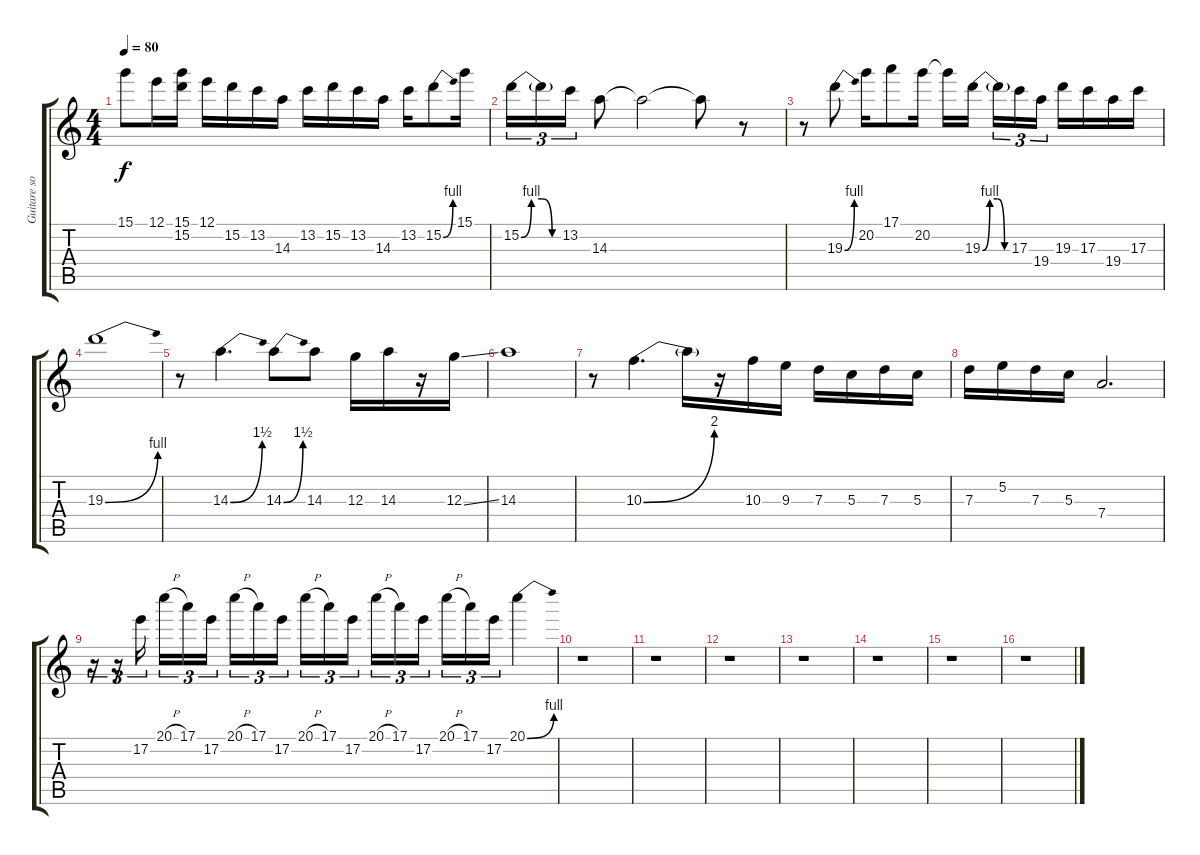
\track ("Guitare solo" "Guitare so") {instrument overdrivenguitar}
\staff {score tabs}
\tuning (E4 B3 G3 D3 A2 E2) {hide}
\ts (4 4)
\tempo 80
\clef g2
\ks c
15.1{t}.8{dy f} 12.1.16 (15.1 15.2).16 12.1.16 15.2.16 13.2.16 14.3.16 13.2.16 15.2.16 13.2.16 14.3.16 13.2.16 15.2{be (bend 0 0 60 4)}.8 15.1.16 |
15.2{be (custom 0 0 15 4 30 4 45 0 60 0)}.16{tu (3 2)} 15.2{t}.16{tu (3 2)} 13.2.16{tu (3 2)} 14.3.8 14.3{t}.2 14.3{t}.8 r.8 |
r.8 19.3{be (bend 0 0 60 4)}.8 20.2.16 17.1.8 20.2.16 20.2{t}.16 19.3{be (custom 0 0 15 4 30 4 45 0 60 0)}.16{beam splitsecondary} 19.3{t}.16{tu (3 2)} 17.3.16{tu (3 2)} 19.4.16{tu (3 2)} 19.3.16 17.3.16 19.4.16 17.3.16 |
19.3{be (bend 0 0 60 4)}.1 |
r.8 14.3{be (bend 0 0 60 6)}.4{d} 14.3{be (bend 0 0 60 6)}.8 14.3.8 12.3.16 14.3.16 r.16 12.3{ss}.16 |
14.3.1 |
r.8 10.3{be (bend 0 0 60 8)}.4{d} 10.3{t}.16 r.16 10.3.16 9.3.16 7.3.16 5.3.16 7.3.16 5.3.16 |
7.3.16 5.2.16 7.3.16 5.3.16 7.4.2{d} |
r.16{tu (3 2)} r.16{tu (3 2)} 17.2.16{tu (3 2) beam splitsecondary} 20.1{h}.16{tu (3 2)} 17.1.16{tu (3 2)} 17.2.16{tu (3 2)} 20.1{h}.16{tu (3 2)} 17.1.16{tu (3 2)} 17.2.16{tu (3 2) beam splitsecondary} 20.1{h}.16{tu (3 2)} 17.1.16{tu (3 2)} 17.2.16{tu (3 2)} 20.1{h}.16{tu (3 2)} 17.1.16{tu (3 2)} 17.2.16{tu (3 2) beam splitsecondary} 20.1{h}.16{tu (3 2)} 17.1.16{tu (3 2)} 17.2.16{tu (3 2)} 20.1{be (bend 0 0 60 4)}.4 |
r.1 |
r.1 |
r.1 |
r.1 |
r.1 |
r.1 |
r.1
